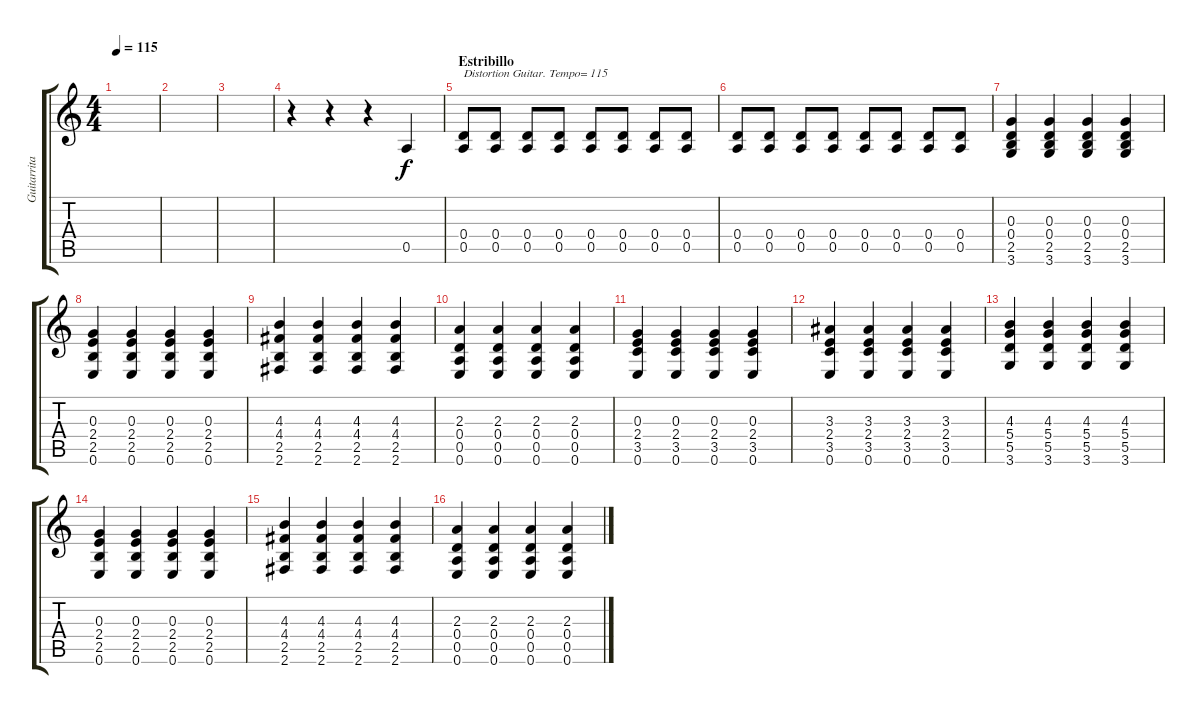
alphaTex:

\track ("Guitarrita" "Guitarrita") {instrument distortionguitar}
\staff {score tabs}
\tuning (E4 B3 G3 D3 A2 E2) {hide}
\ts (4 4)
\tempo 115
\clef g2
\ks c
|
|
|
r.4 r.4 r.4 0.5.4{volume 10} |
\section ("" "Estribillo")
(0.4 0.5).8{txt "Distortion Guitar. Tempo= 115"} (0.4 0.5).8 (0.4 0.5).8 (0.4 0.5).8 (0.4 0.5).8 (0.4 0.5).8 (0.4 0.5).8 (0.4 0.5).8 |
(0.4 0.5).8 (0.4 0.5).8 (0.4 0.5).8 (0.4 0.5).8 (0.4 0.5).8 (0.4 0.5).8 (0.4 0.5).8 (0.4 0.5).8 |
(0.3 0.4 2.5 3.6).4 (0.3 0.4 2.5 3.6).4 (0.3 0.4 2.5 3.6).4 (0.3 0.4 2.5 3.6).4 |
(0.3 2.4 2.5 0.6).4 (0.3 2.4 2.5 0.6).4 (0.3 2.4 2.5 0.6).4 (0.3 2.4 2.5 0.6).4 |
(4.3 4.4 2.5 2.6).4 (4.3 4.4 2.5 2.6).4 (4.3 4.4 2.5 2.6).4 (4.3 4.4 2.5 2.6).4 |
(2.3 0.4 0.5 0.6).4 (2.3 0.4 0.5 0.6).4 (2.3 0.4 0.5 0.6).4 (2.3 0.4 0.5 0.6).4 |
(0.3 2.4 3.5 0.6).4 (0.3 2.4 3.5 0.6).4 (0.3 2.4 3.5 0.6).4 (0.3 2.4 3.5 0.6).4 |
(3.3 2.4 3.5 0.6).4 (3.3 2.4 3.5 0.6).4 (3.3 2.4 3.5 0.6).4 (3.3 2.4 3.5 0.6).4 |
(4.3 5.4 5.5 3.6).4 (4.3 5.4 5.5 3.6).4 (4.3 5.4 5.5 3.6).4 (4.3 5.4 5.5 3.6).4 |
(0.3 2.4 2.5 0.6).4 (0.3 2.4 2.5 0.6).4 (0.3 2.4 2.5 0.6).4 (0.3 2.4 2.5 0.6).4 |
(4.3 4.4 2.5 2.6).4 (4.3 4.4 2.5 2.6).4 (4.3 4.4 2.5 2.6).4 (4.3 4.4 2.5 2.6).4 |
(2.3 0.4 0.5 0.6).4 (2.3 0.4 0.5 0.6).4 (2.3 0.4 0.5 0.6).4 (2.3 0.4 0.5 0.6).4
